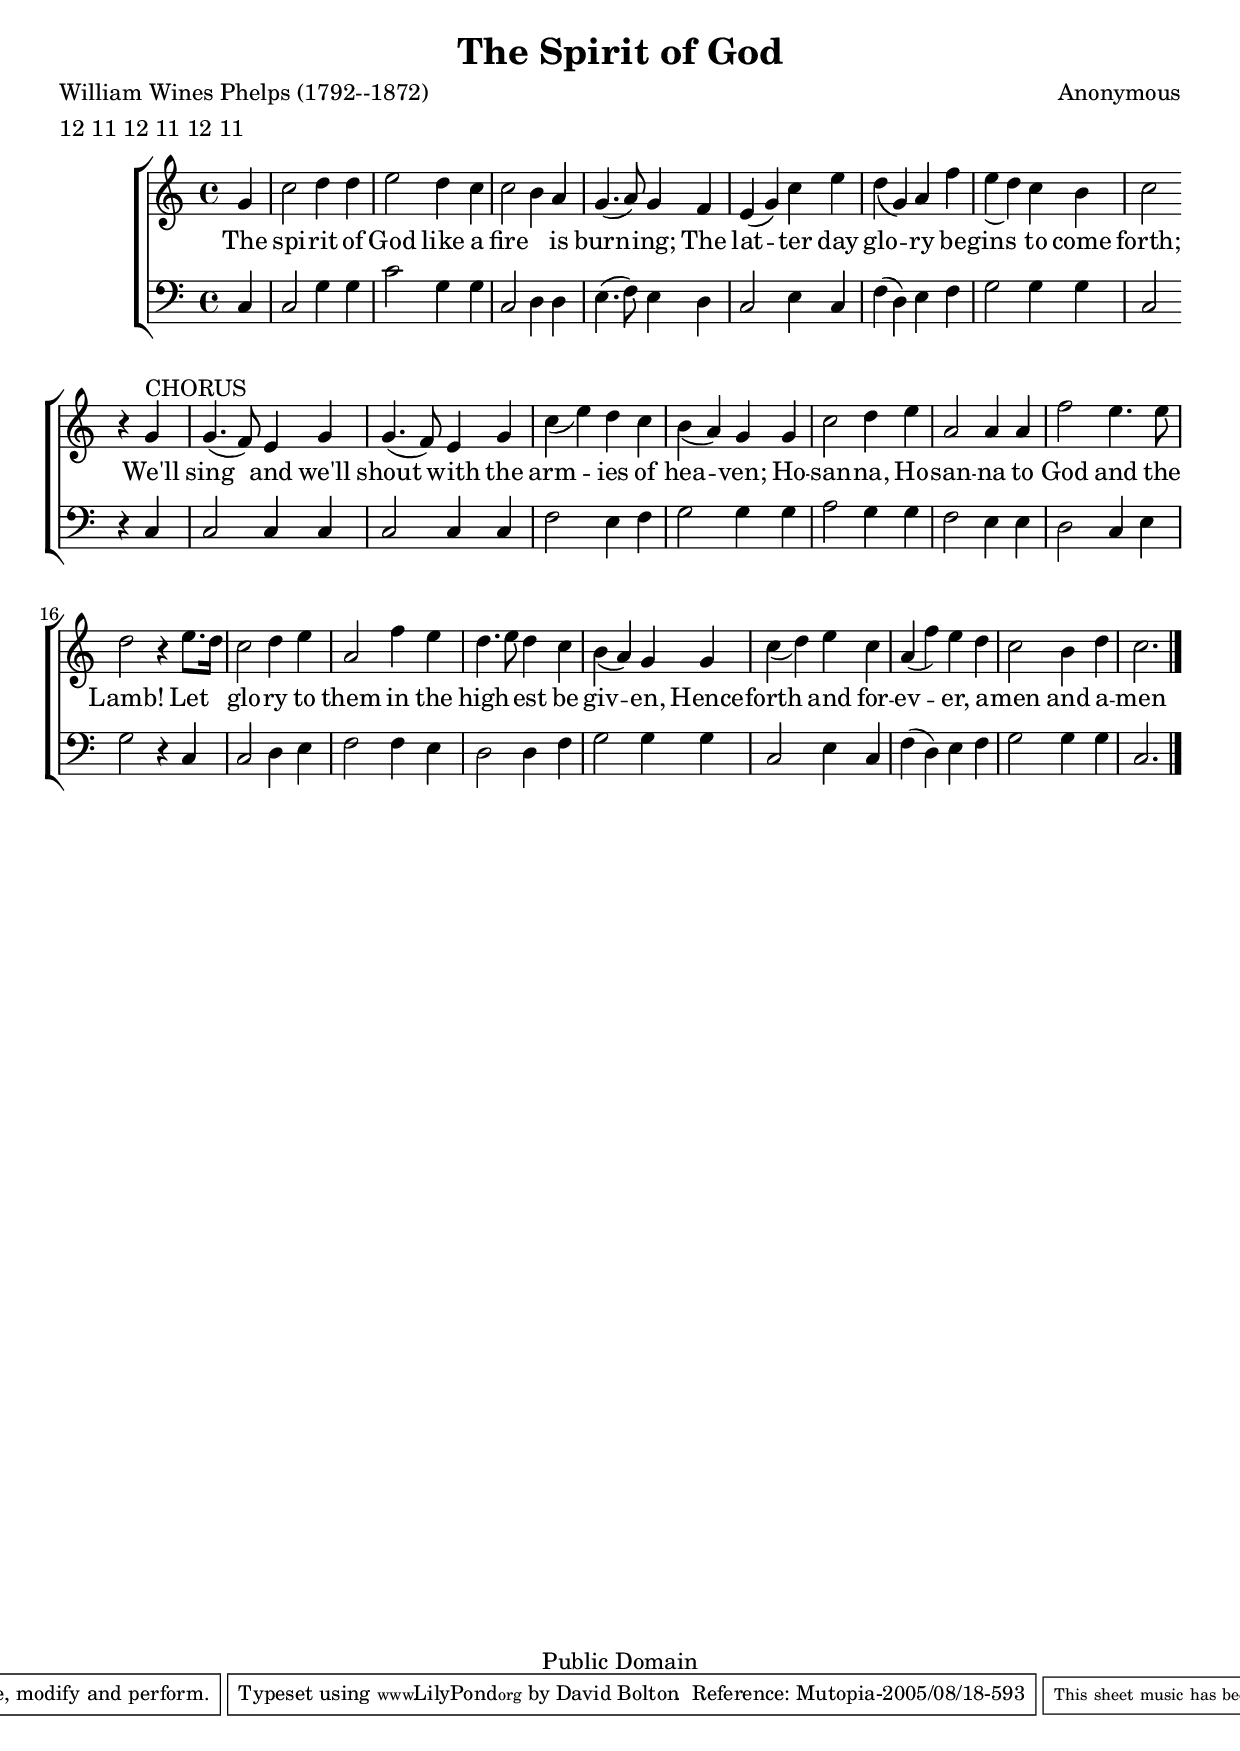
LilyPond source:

% "The Spirit of God Like a Fire is Burning," with first printed melody
% from Bellows Falls Hymnal, an unofficial Latter Day Saint hymnal
% published in Bellows Falls, Vermont by J. C. Little and G. B. Gardner, 1844.

% The tune is a reproduction of the 1844 printing
% and contains subtle differences to the tune sung today.

\version "2.6.0"
\header {
	filename="SpiritOfGod.ly"
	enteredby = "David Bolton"
	composer = "Anonymous"
	metre = "12 11 12 11 12 11"
	title = "The Spirit of God"
	poet = "William Wines Phelps (1792--1872)"

	meter=\metre
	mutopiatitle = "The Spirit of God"
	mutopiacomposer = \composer
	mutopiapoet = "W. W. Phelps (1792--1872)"
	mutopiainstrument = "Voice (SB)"
	date = "19th century"
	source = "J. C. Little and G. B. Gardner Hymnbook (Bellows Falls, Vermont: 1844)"
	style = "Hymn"
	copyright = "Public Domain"
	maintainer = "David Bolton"
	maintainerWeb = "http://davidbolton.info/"
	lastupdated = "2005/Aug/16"

	piece = " "
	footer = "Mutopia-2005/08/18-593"
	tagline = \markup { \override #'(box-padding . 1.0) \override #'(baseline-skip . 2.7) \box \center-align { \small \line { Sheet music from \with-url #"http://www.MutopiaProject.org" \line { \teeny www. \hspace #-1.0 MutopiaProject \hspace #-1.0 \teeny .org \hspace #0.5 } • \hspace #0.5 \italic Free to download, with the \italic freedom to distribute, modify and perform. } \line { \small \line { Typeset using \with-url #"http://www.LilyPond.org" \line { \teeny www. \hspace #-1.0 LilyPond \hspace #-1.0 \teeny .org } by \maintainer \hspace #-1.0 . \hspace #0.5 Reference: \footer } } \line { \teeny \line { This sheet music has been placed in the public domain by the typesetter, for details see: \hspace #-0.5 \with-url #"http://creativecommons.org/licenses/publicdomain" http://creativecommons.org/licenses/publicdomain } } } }
}

global= {
	\set Staff.midiInstrument = #"acoustic grand"
	\key c \major
	\override Staff.TimeSignature   #'style = #'numbered
	\time 4/4
	
}

upper = 
	\relative c'' {
	\slurDown
	\clef "treble"
	\partial 4 g4 | c2 d4 d | e2 d4 c | c2 b4 a | g4.( a8) g4
	f | e( g) c e |d( g,) a f' | e( d) c b | c2 
	\break
	%Chorus
	r4 g^\markup{CHORUS} | g4.( f8) e4 g | g4.( f8) e4 g | c( e) d c | b( a) g
	g | c2 d4 e | a,2 a4 a | f'2 e4. e8 | d2 r4
	e8. d16 | c2 d4 e | a,2 f'4 e | d4. e8 d4 c | b( a) g
	g | c( d) e c | a( f') e d | c2 b4 d | c2. \bar "|."

}

lower = 
	\relative c {
	\clef "bass"
	\partial 4 c4 | c2 g'4 g | c2 g4 g | c,2 d4 d | e4.( f8) e4
	d | c2 e4 c | f( d) e f | g2 g4 g | c,2
	\break
	%Chorus
	r4 c | c2 c4 c | c2 c4 c | f2 e4 f | g2 g4
	g | a2 g4 g | f2 e4 e | d2 c4 e | g2 r4
	c, | c2 d4 e | f2 f4 e | d2 d4 f | g2 g4
	g | c,2 e4 c | f( d) e f | g2 g4 g | c,2. \bar "|."
}

verbaone = \context Lyrics = "verbaone" \lyricmode {
	The4 spi2 -- rit4 of God2 like4 a fire2. is4 burn2 -- ing;4
	The4 lat2 -- ter4 day glo2 -- ry4 be -- gins2 to4 come forth;2.
	%chorus
	We'll4 sing2 and4 we'll shout2 with4 the arm2 -- ies4 of hea2 -- ven;4
	Ho4 -- san2 -- na,4 Ho -- san2 -- na4 to God2 and4. the8 Lamb!2.
	Let4 glo2 -- ry4 to them2 in4 the high2 -- est4 be giv2 -- en,4
	Hence4 -- forth2 and4 for -- ev2 -- er,4 a -- men2 and4 a -- men2.
}

verbatwo = \context Lyrics = "verbatwo" \lyricmode {
	The4 vis2 -- ions4 and bles2 -- ings4 of old2 are4 re -- turn2 --ing:4
	The4 an2 -- gels4 are com2 -- ing4 to vi2 -- it4 the earth,2.
}

% verbaone = \context Lyrics = "verbaone" \lyricmode {
%    A4 -- des2 -- te,4 fi -- del2 -- es,
%    Lae2 -- ti4 trium -- phan2 -- tes,4
%    Ven4 -- i2 -- te,4 ven-- i2 -- te4 in Beth2.. -- le8 -- hem.1
%    Na2 -- tum4 vi -- de2 -- te
%    Reg4 -- em ang-- el-- or2 -- um.4
%    Ven -- i -- te a -- dor -- e2 -- mus,4
%    Ven -- i -- te a -- dor -- e2 -- mus,4
%    Ven -- i -- te a -- dor -- e2 -- mus,
%    Do2.. -- mi8 -- num.2.
%    _4
%    A2 -- men.
%    }

\score{ 
    \context ChoirStaff {
        <<
        \new Staff { \upper }
        \new Lyrics { \verbaone }
        \new Staff { \lower }
        >>
    }

\layout{ }

\midi { \tempo 4 = 112 }
}
